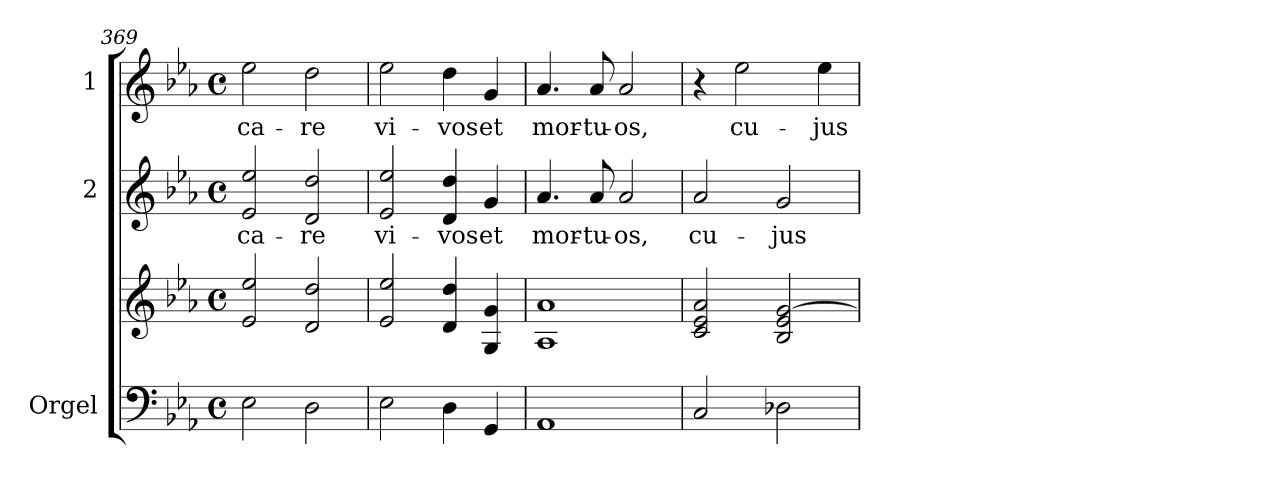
**kern	**kern	**kern	**text	**kern	**text
*part3	*part3	*part2	*part2	*part1	*part1
*staff4	*staff3	*staff2	*staff2	*staff1	*staff1
*I"Orgel	*	*I"2	*	*I"1	*
*I'Org.	*	*	*	*	*
*clefF4	*clefG2	*clefG2	*	*clefG2	*
*k[b-e-a-]	*k[b-e-a-]	*k[b-e-a-]	*	*k[b-e-a-]	*
*E-:	*E-:	*E-:	*	*E-:	*
*M4/4	*M4/4	*M4/4	*	*M4/4	*
*met(c)	*met(c)	*met(c)	*	*met(c)	*
=369	=369	=369	=369	=369	=369
!	!	!	!LO:LY:b	!	!LO:LY:b
2E-\	2e-/ 2ee-/	2e-/ 2ee-/	-ca-	2ee-\	-ca-
!	!	!	!LO:LY:b	!	!LO:LY:b
2D\	2d/ 2dd/	2d/ 2dd/	-re	2dd\	-re
=370	=370	=370	=370	=370	=370
!	!	!	!LO:LY:b	!	!LO:LY:b
2E-\	2e-/ 2ee-/	2e-/ 2ee-/	vi-	2ee-\	vi-
!	!	!	!LO:LY:b	!	!LO:LY:b
4D\	4d/ 4dd/	4d/ 4dd/	-vos	4dd\	-vos
!	!	!	!LO:LY:b	!	!LO:LY:b
4GG/	4G/ 4g/	4g/	et	4g/	et
!!LO:PB:g=z
=371	=371	=371	=371	=371	=371
!	!	!	!LO:LY:b	!	!LO:LY:b
1AA-	1A- 1a-	4.a-/	mor-	4.a-/	mor-
!	!	!	!LO:LY:b	!	!LO:LY:b
.	.	8a-/	-tu-	8a-/	-tu-
!	!	!	!LO:LY:b	!	!LO:LY:b
.	.	2a-/	-os,	2a-/	-os,
=372	=372	=372	=372	=372	=372
!	!	!	!LO:LY:b	!	!
2C/	2c/ 2e-/ 2a-/	2a-/	cu-	4r	.
!	!	!	!	!	!LO:LY:b
.	.	.	.	2ee-\	cu-
!	!	!	!LO:LY:b	!	!
2D-X\	2B-/ 2e-/ [>2g/	2g/	-jus	.	.
!	!	!	!	!	!LO:LY:b
.	.	.	.	4ee-\	-jus
=	=	=	=	=	=
*-	*-	*-	*-	*-	*-
